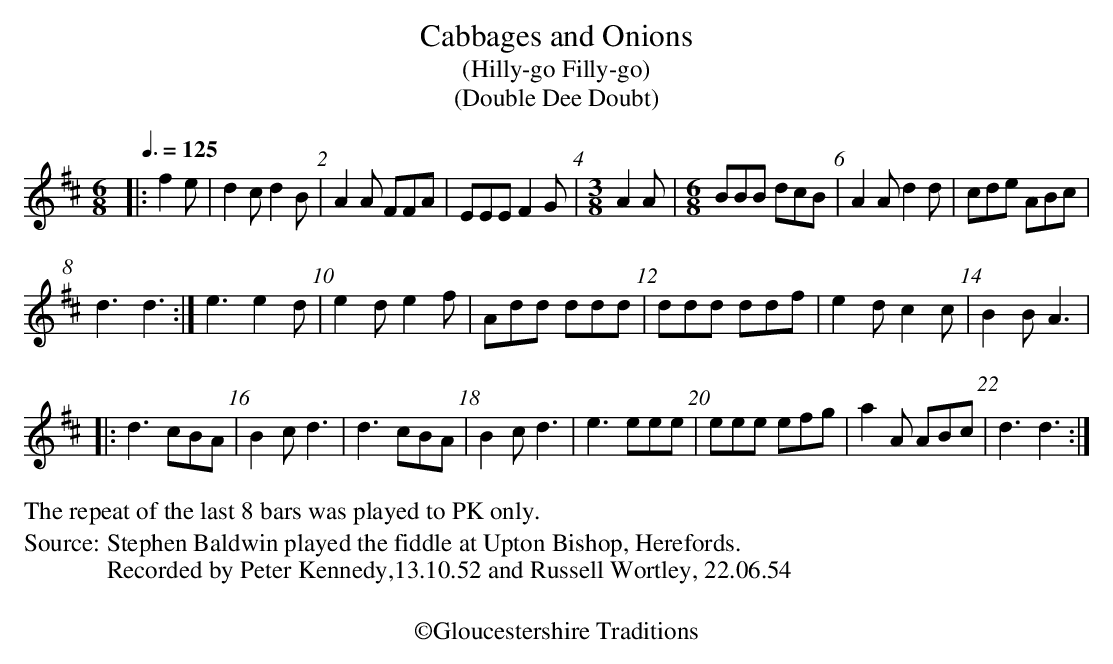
X:1
T:Cabbages and Onions
T:(Hilly-go Filly-go)
T:(Double Dee Doubt)
Q:3/8=125
M:6/8
L:1/8
K:D
|: f2 e | d2 c d2 B | A2 A FFA | EEE F2 G | [M:3/8]A2 A | [M:6/8]BBB dcB |\
 A2 A d2 d | cde ABc |
d3 d3 :| e3 e2 d | e2 d e2 f | Add ddd | ddd ddf | e2 d c2 c | B2 B A3 |
|: d3 cBA |B2 c d3 | d3 cBA | B2 c d3 | e3 eee | eee efg | a2 A ABc | d3 d3 :|
